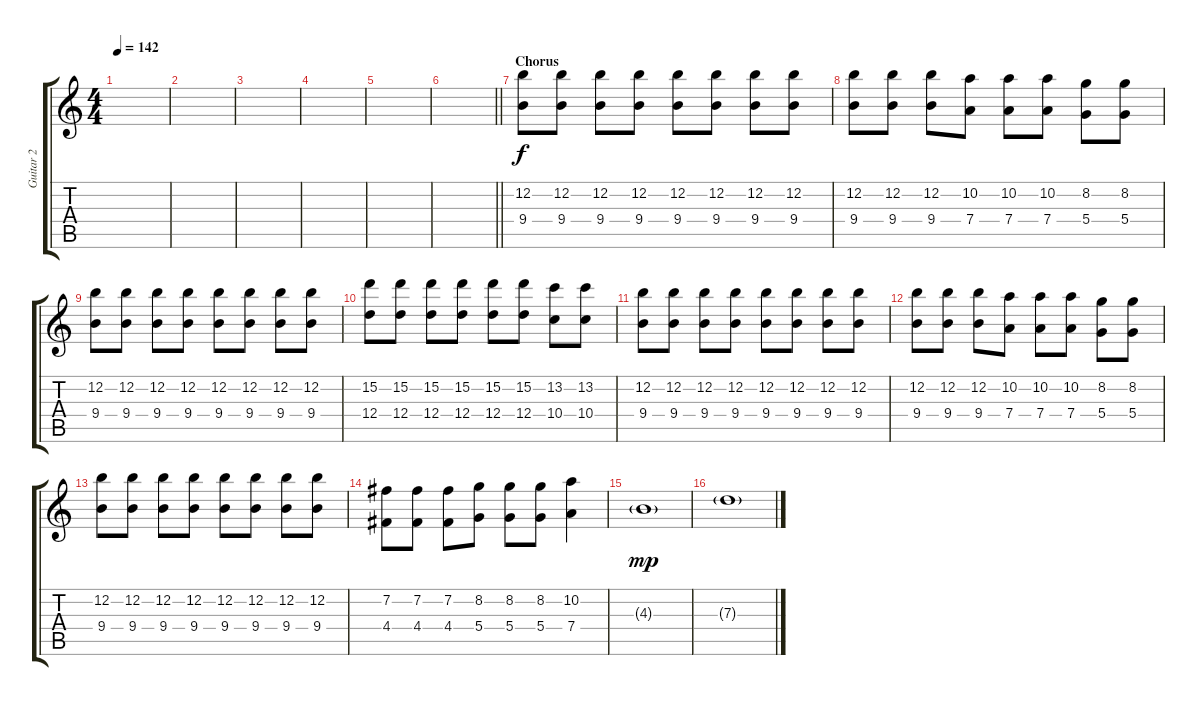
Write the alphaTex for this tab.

\track ("Guitar 2" "Guitar 2") {instrument overdrivenguitar}
\staff {score tabs}
\tuning (E4 B3 G3 D3 A2 E2) {hide}
\ts (4 4)
\tempo 142
\clef g2
\ks c
|
|
|
|
|
\barLineRight lightlight
|
\section ("" "Chorus")
(12.2 9.4).8 (12.2 9.4).8 (12.2 9.4).8 (12.2 9.4).8 (12.2 9.4).8 (12.2 9.4).8 (12.2 9.4).8 (12.2 9.4).8 |
(12.2 9.4).8 (12.2 9.4).8 (12.2 9.4).8 (10.2 7.4).8 (10.2 7.4).8 (10.2 7.4).8 (8.2 5.4).8 (8.2 5.4).8 |
(12.2 9.4).8 (12.2 9.4).8 (12.2 9.4).8 (12.2 9.4).8 (12.2 9.4).8 (12.2 9.4).8 (12.2 9.4).8 (12.2 9.4).8 |
(15.2 12.4).8 (15.2 12.4).8 (15.2 12.4).8 (15.2 12.4).8 (15.2 12.4).8 (15.2 12.4).8 (13.2 10.4).8 (13.2 10.4).8 |
(12.2 9.4).8 (12.2 9.4).8 (12.2 9.4).8 (12.2 9.4).8 (12.2 9.4).8 (12.2 9.4).8 (12.2 9.4).8 (12.2 9.4).8 |
(12.2 9.4).8 (12.2 9.4).8 (12.2 9.4).8 (10.2 7.4).8 (10.2 7.4).8 (10.2 7.4).8 (8.2 5.4).8 (8.2 5.4).8 |
(12.2 9.4).8 (12.2 9.4).8 (12.2 9.4).8 (12.2 9.4).8 (12.2 9.4).8 (12.2 9.4).8 (12.2 9.4).8 (12.2 9.4).8 |
(7.2 4.4).8 (7.2 4.4).8 (7.2 4.4).8 (8.2 5.4).8 (8.2 5.4).8 (8.2 5.4).8 (10.2 7.4).4 |
4.3{g}.1{dy mp} |
7.3{g}.1
